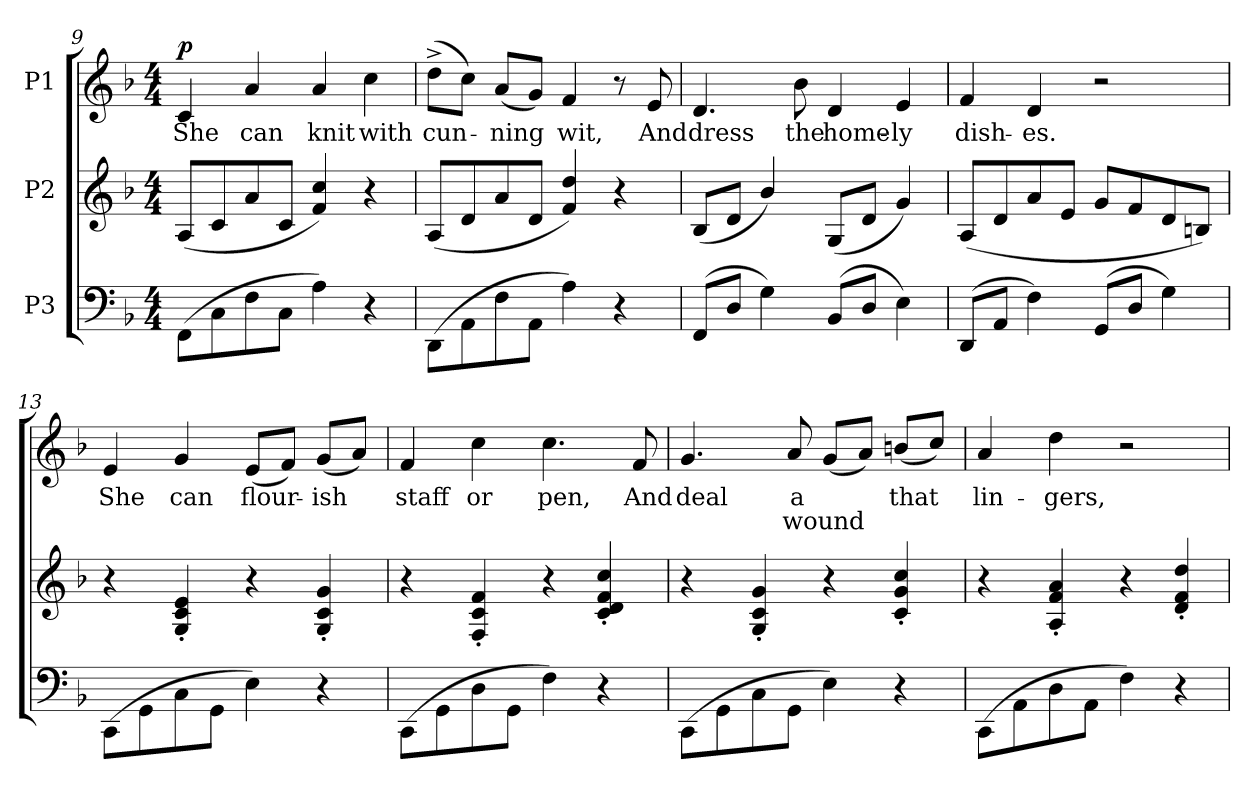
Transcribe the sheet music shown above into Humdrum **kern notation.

**kern	**kern	**kern	**text	**text	**dynam
*part3	*part2	*part1	*part1	*part1	*part1
*staff3	*staff2	*staff1	*staff1	*staff1	*staff1
*I"P3	*I"P2	*I"P1	*	*	*
!!LO:LB:g=z
*clefF4	*clefG2	*clefG2	*	*	*
*k[b-]	*k[b-]	*k[b-]	*	*	*
*F:	*F:	*F:	*	*	*
*M4/4	*M4/4	*M4/4	*	*	*
=9	=9	=9	=9	=9	=9
!	!	!	!LO:LY:b:color=#000000	!	!
(8FFi\L	(8Ai/L	4ci/	She	.	p
8Ci\	8ci/	.	.	.	.
!	!	!	!LO:LY:b:color=#000000	!	!
8Fi\	8ai/	4ai/	can	.	.
8Ci\J	8ci/J	.	.	.	.
!	!	!	!LO:LY:b:color=#000000	!	!
4Ai\)	4fi/ 4cci)	4ai/	knit	.	.
!	!	!	!LO:LY:b:color=#000000	!	!
4r	4r	4cci\	with	.	.
=10	=10	=10	=10	=10	=10
!	!	!	!LO:LY:b:color=#000000	!	!
(8DDi\L	(8Ai/L	(8dd^i\L	cun-	.	.
8AAi\	8di/	8cci\J)	.	.	.
!	!	!	!LO:LY:b:color=#000000	!	!
8Fi\	8ai/	(8ai/L	-ning	.	.
8AAi\J	8di/J	8gi/J)	.	.	.
!	!	!	!LO:LY:b:color=#000000	!	!
4Ai\)	4fi/ 4ddi)	4fi/	wit,	.	.
4r	4r	8r	.	.	.
!	!	!	!LO:LY:b:color=#000000	!	!
.	.	8ei/	And	.	.
=11	=11	=11	=11	=11	=11
!	!	!	!LO:LY:b:color=#000000	!	!
(8FFi/L	(8B-i/L	4.di/	dress	.	.
8Di/J	8di/J	.	.	.	.
4Gi\)	4b-i/)	.	.	.	.
!	!	!	!LO:LY:b:color=#000000	!	!
.	.	8b-i\	the	.	.
!	!	!	!LO:LY:b:color=#000000	!	!
(8BB-i/L	(8Gi/L	4di/	home-	.	.
8Di/J	8di/J	.	.	.	.
!	!	!	!LO:LY:b:color=#000000	!	!
4Ei\)	4gi/)	4ei/	-ly	.	.
=12	=12	=12	=12	=12	=12
!	!	!	!LO:LY:b:color=#000000	!	!
(8DDi/L	(8Ai/L	4fi/	dish-	.	.
8AAi/J	8di/	.	.	.	.
!	!	!	!LO:LY:b:color=#000000	!	!
4Fi\)	8ai/	4di/	-es.	.	.
.	8ei/J	.	.	.	.
(8GGi/L	8gi/L	2r	.	.	.
8Di/J	8fi/	.	.	.	.
4Gi\)	8di/	.	.	.	.
.	8Bni/J)	.	.	.	.
!!LO:PB:g=z
=13	=13	=13	=13	=13	=13
!	!	!	!LO:LY:b:color=#000000	!	!
(8CCi\L	4r	4ei/	She	.	.
8GGi\	.	.	.	.	.
!	!	!	!LO:LY:b:color=#000000	!	!
8Ci\	4Gi/' 4ci' 4ei'	4gi/	can	.	.
8GGi\J	.	.	.	.	.
!	!	!	!LO:LY:b:color=#000000	!	!
4Ei\)	4r	(8ei/L	flour-	.	.
.	.	8fi/J)	.	.	.
!	!	!	!LO:LY:b:color=#000000	!	!
4r	4Gi/' 4ci' 4gi'	(8gi/L	-ish	.	.
.	.	8ai/J)	.	.	.
=14	=14	=14	=14	=14	=14
!	!	!	!LO:LY:b:color=#000000	!	!
(8CCi\L	4r	4fi/	staff	.	.
8GGi\	.	.	.	.	.
!	!	!	!LO:LY:b:color=#000000	!	!
8Di\	4Fi/' 4ci' 4fi'	4cci\	or	.	.
8GGi\J	.	.	.	.	.
!	!	!	!LO:LY:b:color=#000000	!	!
4Fi\)	4r	4.cci\	pen,	.	.
4r	4ci/' 4di' 4fi' 4cci'	.	.	.	.
!	!	!	!LO:LY:b:color=#000000	!	!
.	.	8fi/	And	.	.
=15	=15	=15	=15	=15	=15
!	!	!	!LO:LY:b:color=#000000	!	!
(8CCi\L	4r	4.gi/	deal	.	.
8GGi\	.	.	.	.	.
8Ci\	4Gi/' 4ci' 4gi'	.	.	.	.
!	!	!	!LO:LY:b:color=#000000	!LO:LY:b:color=#000000	!
8GGi\J	.	8ai/	a	wound	.
4Ei\)	4r	(8gi/L	.	.	.
.	.	8ai/J)	.	.	.
!	!	!	!LO:LY:b:color=#000000	!	!
4r	4ci/' 4gi' 4cci'	(8bni/L	that	.	.
.	.	8cci/J)	.	.	.
=16	=16	=16	=16	=16	=16
!	!	!	!LO:LY:b:color=#000000	!	!
(8CCi\L	4r	4ai/	lin-	.	.
8AAi\	.	.	.	.	.
!	!	!	!LO:LY:b:color=#000000	!	!
8Di\	4Ai/' 4fi' 4ai'	4ddi\	-gers,	.	.
8AAi\J	.	.	.	.	.
4Fi\)	4r	2r	.	.	.
4r	4di/' 4fi' 4ddi'	.	.	.	.
=	=	=	=	=	=
*-	*-	*-	*-	*-	*-
